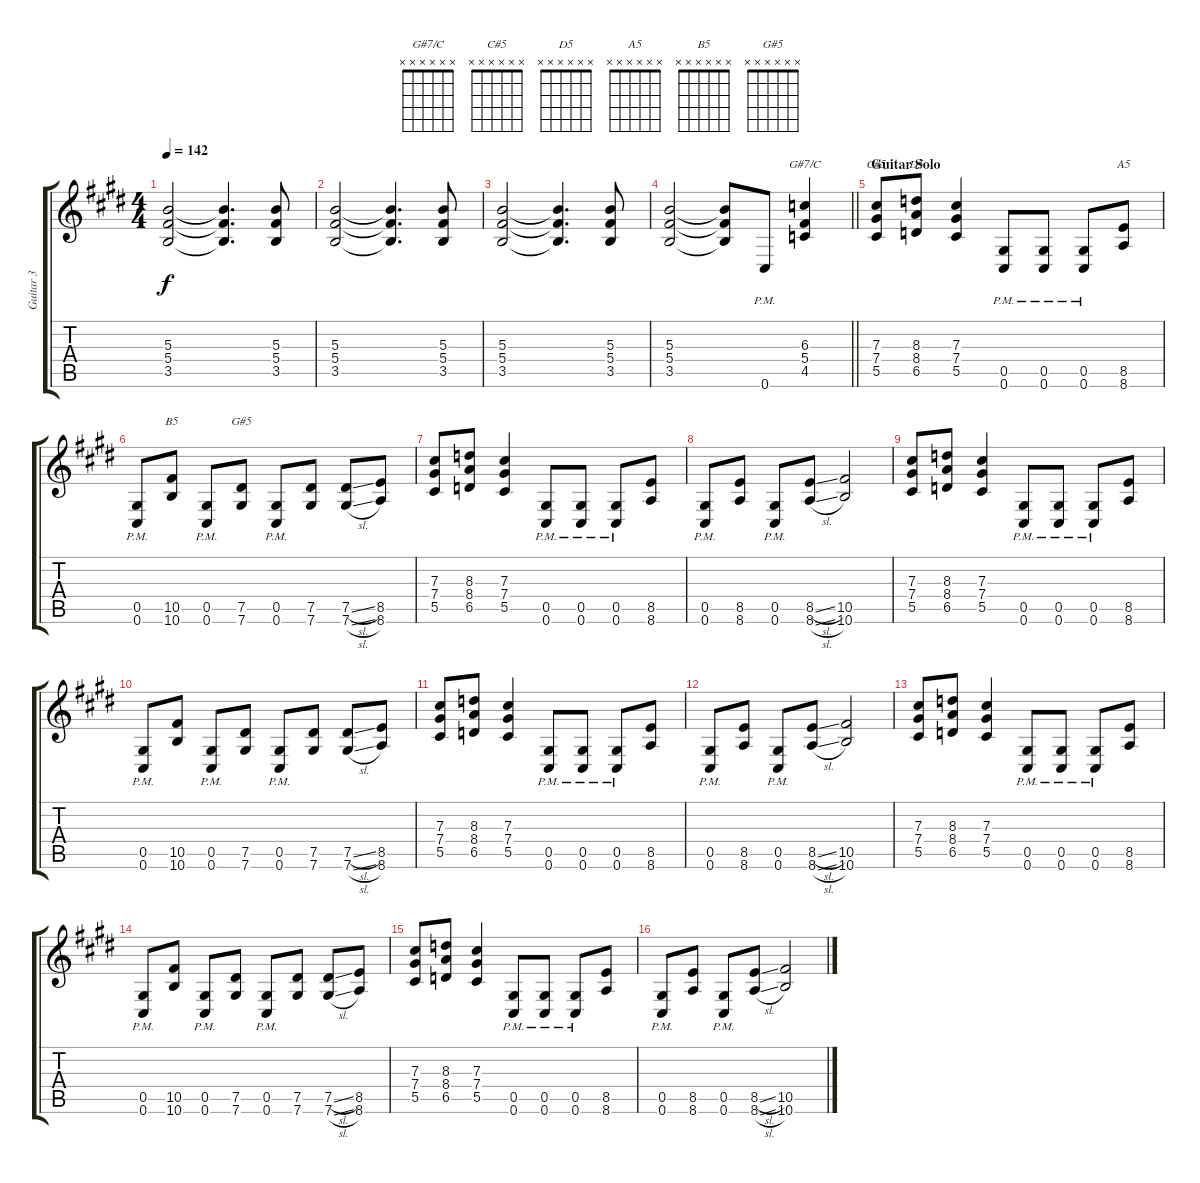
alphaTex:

\track ("Guitar 3" "Guitar 3") {instrument distortionguitar}
\staff {score tabs}
\tuning (Eb4 Bb3 Gb3 Db3 Ab2 Db2) {hide}
\chord ("G#7/C" x x x x x x)
\chord ("C#5" x x x x x x)
\chord ("D5" x x x x x x)
\chord ("A5" x x x x x x)
\chord ("B5" x x x x x x)
\chord ("G#5" x x x x x x)
\ts (4 4)
\tempo 142
\clef g2
\ks c#minor
(5.3{t} 5.4{t} 3.5{t}).2{dy f} (5.3{t} 5.4{t} 3.5{t}).4{d} (5.3 5.4 3.5).8 |
(5.3 5.4 3.5).2 (5.3{t} 5.4{t} 3.5{t}).4{d} (5.3 5.4 3.5).8 |
(5.3 5.4 3.5).2 (5.3{t} 5.4{t} 3.5{t}).4{d} (5.3 5.4 3.5).8 |
\barLineRight lightlight
(5.3 5.4 3.5).2 (5.3{t} 5.4{t} 3.5{t}).8 0.6{pm}.8 (6.3 5.4 4.5).4{ch "G#7/C"} |
\section ("" "Guitar Solo")
(7.3 7.4 5.5).8{ch "C#5"} (8.3 8.4 6.5).8{ch "D5"} (7.3 7.4 5.5).4 (0.5{pm} 0.6{pm}).8 (0.5{pm} 0.6{pm}).8 (0.5{pm} 0.6{pm}).8 (8.5 8.6).8{ch "A5"} |
(0.5{pm} 0.6{pm}).8 (10.5 10.6).8{ch "B5"} (0.5{pm} 0.6{pm}).8 (7.5 7.6).8{ch "G#5"} (0.5{pm} 0.6{pm}).8 (7.5 7.6).8 (7.5{sl} 7.6{sl}).8 (8.5 8.6).8 |
(7.3 7.4 5.5).8 (8.3 8.4 6.5).8 (7.3 7.4 5.5).4 (0.5{pm} 0.6{pm}).8 (0.5{pm} 0.6{pm}).8 (0.5{pm} 0.6{pm}).8 (8.5 8.6).8 |
(0.5{pm} 0.6{pm}).8 (8.5 8.6).8 (0.5{pm} 0.6{pm}).8 (8.5{sl} 8.6{sl}).8 (10.5 10.6).2 |
(7.3 7.4 5.5).8 (8.3 8.4 6.5).8 (7.3 7.4 5.5).4 (0.5{pm} 0.6{pm}).8 (0.5{pm} 0.6{pm}).8 (0.5{pm} 0.6{pm}).8 (8.5 8.6).8 |
(0.5{pm} 0.6{pm}).8 (10.5 10.6).8 (0.5{pm} 0.6{pm}).8 (7.5 7.6).8 (0.5{pm} 0.6{pm}).8 (7.5 7.6).8 (7.5{sl} 7.6{sl}).8 (8.5 8.6).8 |
(7.3 7.4 5.5).8 (8.3 8.4 6.5).8 (7.3 7.4 5.5).4 (0.5{pm} 0.6{pm}).8 (0.5{pm} 0.6{pm}).8 (0.5{pm} 0.6{pm}).8 (8.5 8.6).8 |
(0.5{pm} 0.6{pm}).8 (8.5 8.6).8 (0.5{pm} 0.6{pm}).8 (8.5{sl} 8.6{sl}).8 (10.5 10.6).2 |
(7.3 7.4 5.5).8 (8.3 8.4 6.5).8 (7.3 7.4 5.5).4 (0.5{pm} 0.6{pm}).8 (0.5{pm} 0.6{pm}).8 (0.5{pm} 0.6{pm}).8 (8.5 8.6).8 |
(0.5{pm} 0.6{pm}).8 (10.5 10.6).8 (0.5{pm} 0.6{pm}).8 (7.5 7.6).8 (0.5{pm} 0.6{pm}).8 (7.5 7.6).8 (7.5{sl} 7.6{sl}).8 (8.5 8.6).8 |
(7.3 7.4 5.5).8 (8.3 8.4 6.5).8 (7.3 7.4 5.5).4 (0.5{pm} 0.6{pm}).8 (0.5{pm} 0.6{pm}).8 (0.5{pm} 0.6{pm}).8 (8.5 8.6).8 |
(0.5{pm} 0.6{pm}).8 (8.5 8.6).8 (0.5{pm} 0.6{pm}).8 (8.5{sl} 8.6{sl}).8 (10.5 10.6).2
